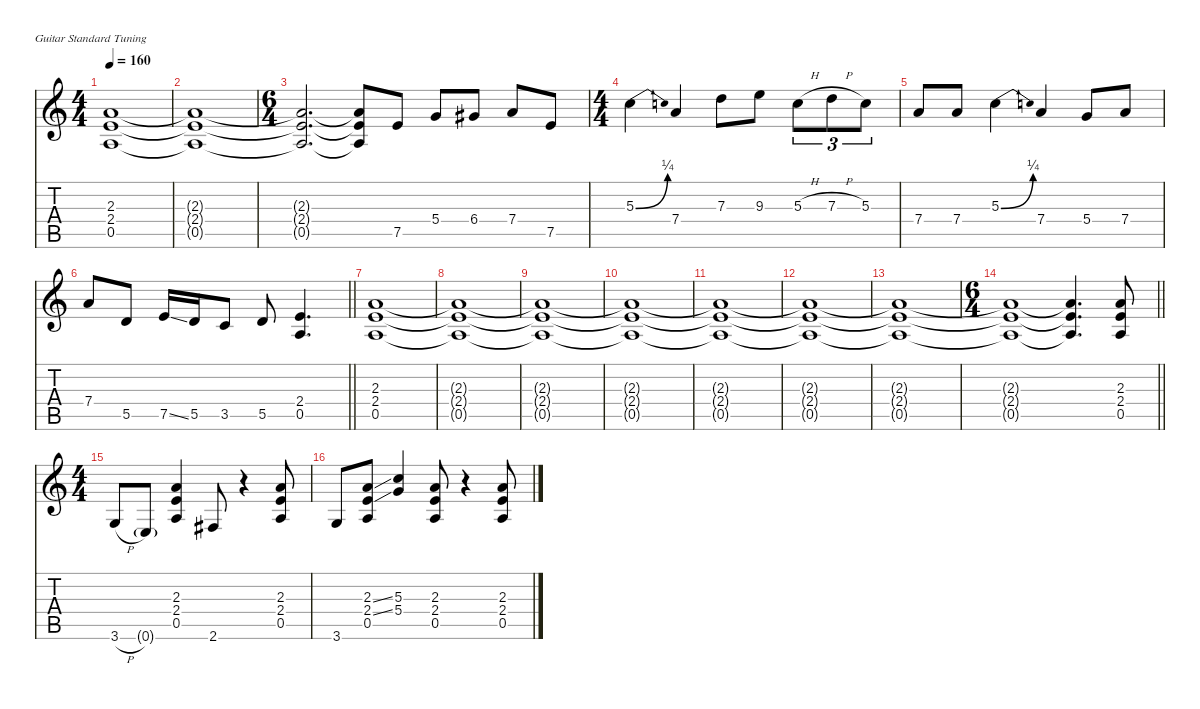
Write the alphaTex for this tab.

\defaultSystemsLayout 4
\hideDynamics
\bracketExtendMode nobrackets
\singleTrackTrackNamePolicy hidden
\multiTrackTrackNamePolicy hidden
\firstSystemTrackNameMode fullname
\firstSystemTrackNameOrientation horizontal
\otherSystemsTrackNameOrientation horizontal
\track ("Guitar 1" "od.guit.") {defaultSystemsLayout 8 mute instrument overdrivenguitar}
\staff {score tabs}
\tuning (E4 B3 G3 D3 A2 E2)
\ts (4 4)
\tempo 160
\clef g2
\ks c
(2.3{t} 2.4{t} 0.5{t}).1{dy f beam Up} |
(2.3{t} 2.4{t} 0.5{t}).1{beam Up} |
\ts (6 4)
(2.3{t} 2.4{t} 0.5{t}).2{d beam Up} (2.3{t} 2.4{t} 0.5{t}).8{beam Up} 7.5.8{beam Up} 5.4.8{beam Up} 6.4{acc #}.8{beam Up} 7.4.8{beam Up} 7.5.8{beam Up} |
\ts (4 4)
5.3{be (bend 0 0 30 1)}.4{beam Down} 7.4.4{beam Up} 7.3.8{beam Down} 9.3.8{beam Down} 5.3{h}.8{tu (3 2) beam Down} 7.3{h}.8{tu (3 2) beam Down} 5.3.8{tu (3 2) beam Down} |
7.4.8{beam Up} 7.4.8{beam Up} 5.3{be (bend 0 0 30 1)}.4{beam Down} 7.4.4{beam Up} 5.4.8{beam Up} 7.4.8{beam Up} |
\barLineRight lightlight
7.4.8{beam Up} 5.5.8{beam Up} 7.5{ss}.16{beam Up} 5.5.16{beam Up} 3.5.8{beam Up} 5.5.8{beam Up} (2.4 0.5).4{d beam Up} |
(2.3 2.4 0.5).1{beam Up} |
(2.3{t} 2.4{t} 0.5{t}).1{beam Up} |
(2.3{t} 2.4{t} 0.5{t}).1{beam Up} |
(2.3{t} 2.4{t} 0.5{t}).1{beam Up} |
(2.3{t} 2.4{t} 0.5{t}).1{beam Up} |
(2.3{t} 2.4{t} 0.5{t}).1{beam Up} |
(2.3{t} 2.4{t} 0.5{t}).1{beam Up} |
\ts (6 4)
\barLineRight lightlight
(2.3{t} 2.4{t} 0.5{t}).1{beam Up} (2.3{t} 2.4{t} 0.5{t}).4{d beam Up} (2.3 2.4 0.5).8{beam Up} |
\ts (4 4)
3.6{h}.8{beam Up} 0.6{g}.8{beam Up} (2.3 2.4 0.5).4{beam Up} 2.6{acc #}.8{beam Up} r.4{beam Up} (2.3 2.4 0.5).8{beam Up} |
3.6.8{beam Up} (2.3{ss} 2.4{ss} 0.5).8{beam Up} (5.3 5.4).4{beam Up} (2.3 2.4 0.5).8{beam Up} r.4{beam Up} (2.3 2.4 0.5).8{beam Up}
